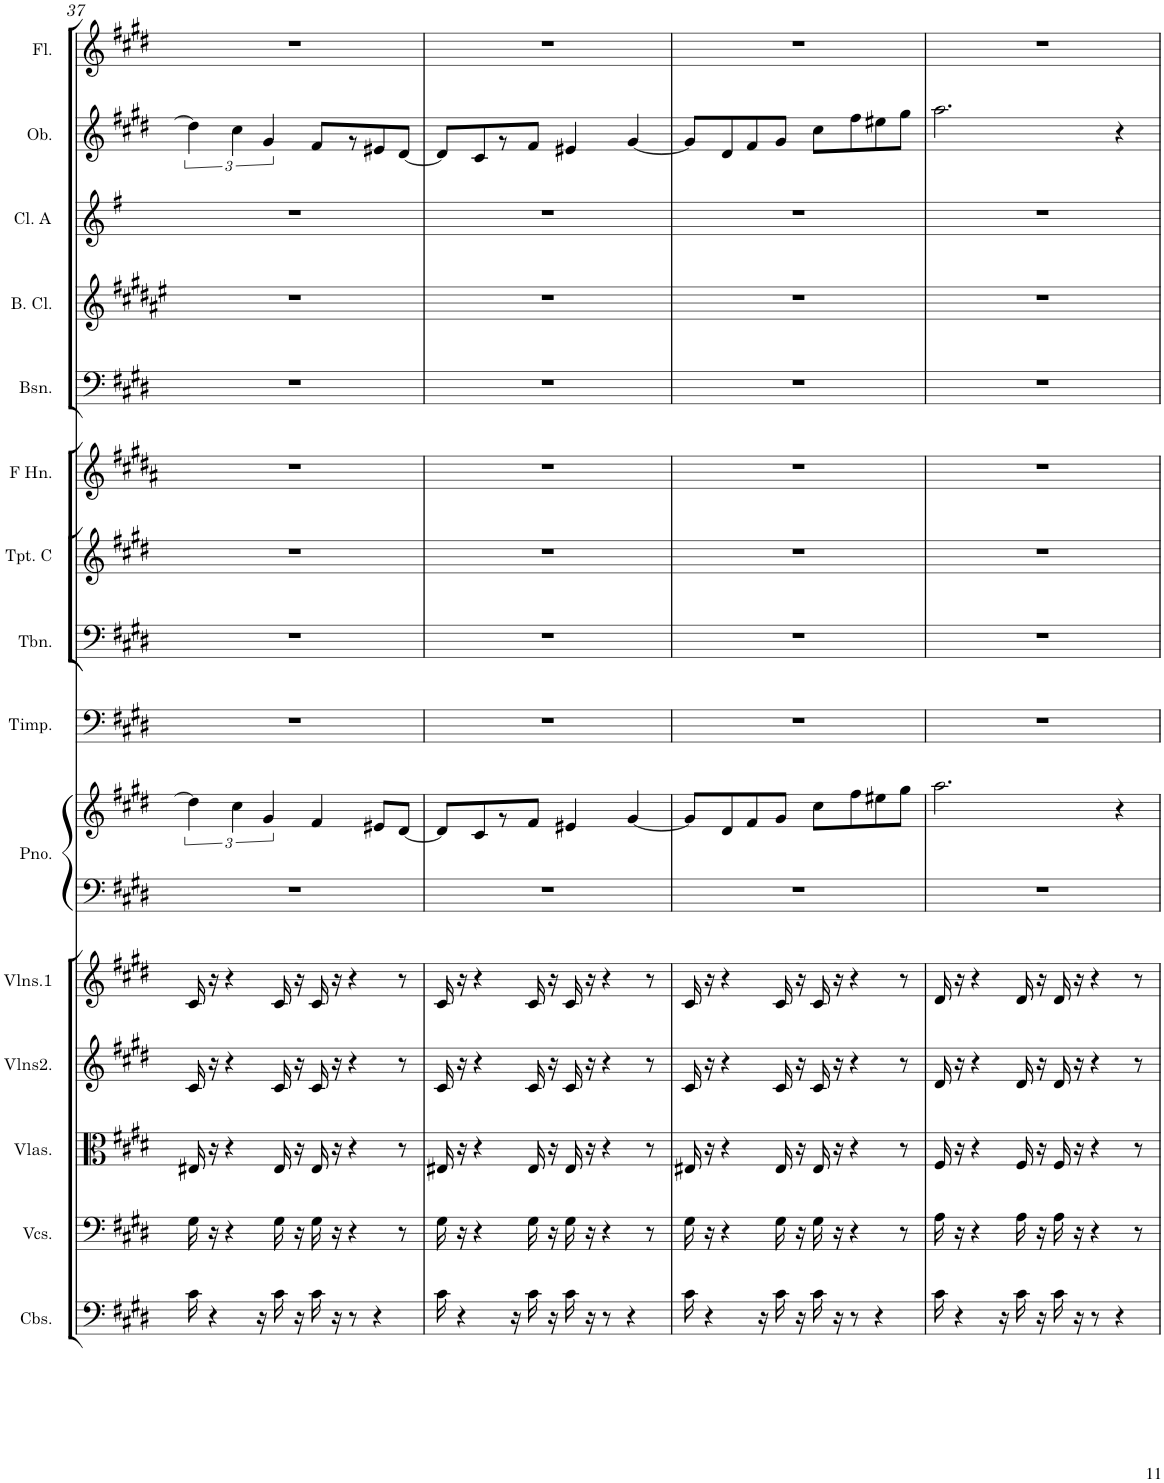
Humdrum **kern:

**kern	**kern	**kern	**kern	**kern	**kern	**kern	**kern	**kern	**kern	**kern	**kern	**kern	**kern	**kern	**kern
*part15	*part14	*part13	*part12	*part11	*part10	*part10	*part9	*part8	*part7	*part6	*part5	*part4	*part3	*part2	*part1
*staff16	*staff15	*staff14	*staff13	*staff12	*staff11	*staff10	*staff9	*staff8	*staff7	*staff6	*staff5	*staff4	*staff3	*staff2	*staff1
*I"Contrabass Section	*I"Violoncello Section	*I"Viola Section	*I"Violin Section2	*I"Violin Section1	*I"Grand Piano	*	*I"Timpani	*I"Trombone	*I"Trumpet C	*I"French Horn	*I"Bassoon	*I"Bass Clarinet	*I"Clarinet A	*I"Oboe	*I"Flute
*I'Cbs.	*I'Vcs.	*I'Vlas.	*I'Vlns2.	*I'Vlns.1	*I'Pno.	*	*I'Timp.	*I'Tbn.	*I'Tpt. C	*I'F Hn.	*I'Bsn.	*I'B. Cl.	*I'Cl. A	*I'Ob.	*I'Fl.
!!LO:PB:g=z
*clefF4	*clefF4	*clefC3	*clefG2	*clefG2	*clefF4	*clefG2	*clefF4	*clefF4	*clefG2	*clefG2	*clefF4	*clefG2	*clefG2	*clefG2	*clefG2
*Trd7c12	*	*	*	*	*	*	*	*	*Trd1c2	*Trd4c7	*	*Trd8c14	*Trd2c3	*	*
*k[f#c#g#d#]	*k[f#c#g#d#]	*k[f#c#g#d#]	*k[f#c#g#d#]	*k[f#c#g#d#]	*k[f#c#g#d#]	*k[f#c#g#d#]	*k[f#c#g#d#]	*k[f#c#g#d#]	*k[f#c#g#d#]	*k[f#c#g#d#a#]	*k[f#c#g#d#]	*k[f#c#g#d#a#e#]	*k[f#]	*k[f#c#g#d#]	*k[f#c#g#d#]
*E:	*E:	*E:	*E:	*E:	*E:	*E:	*E:	*E:	*	*	*E:	*	*	*E:	*E:
*M4/4	*M4/4	*M4/4	*M4/4	*M4/4	*M4/4	*M4/4	*M4/4	*M4/4	*M4/4	*M4/4	*M4/4	*M4/4	*M4/4	*M4/4	*M4/4
=37	=37	=37	=37	=37	=37	=37	=37	=37	=37	=37	=37	=37	=37	=37	=37
16c#\	16G#\	16E#X/	16c#/	16c#/	1r	6dd#\]	1r	1r	1r	1r	1r	1r	1r	6dd#\]	1r
4r	16r	16r	16r	16r	.	.	.	.	.	.	.	.	.	.	.
.	4r	4r	4r	4r	.	.	.	.	.	.	.	.	.	.	.
.	.	.	.	.	.	6cc#\	.	.	.	.	.	.	.	6cc#\	.
16r	.	.	.	.	.	.	.	.	.	.	.	.	.	.	.
.	.	.	.	.	.	6g#/	.	.	.	.	.	.	.	6g#/	.
16c#\	16G#\	16E#/	16c#/	16c#/	.	.	.	.	.	.	.	.	.	.	.
16r	16r	16r	16r	16r	.	.	.	.	.	.	.	.	.	.	.
16c#\	16G#\	16E#/	16c#/	16c#/	.	4f#/	.	.	.	.	.	.	.	8f#/L	.
16r	16r	16r	16r	16r	.	.	.	.	.	.	.	.	.	.	.
8r	4r	4r	4r	4r	.	.	.	.	.	.	.	.	.	8r	.
4r	.	.	.	.	.	8e#X/L	.	.	.	.	.	.	.	8e#X/	.
.	8r	8r	8r	8r	.	[8d#/J	.	.	.	.	.	.	.	[8d#/J	.
=38	=38	=38	=38	=38	=38	=38	=38	=38	=38	=38	=38	=38	=38	=38	=38
16c#\	16G#\	16E#X/	16c#/	16c#/	1r	8d#/L]	1r	1r	1r	1r	1r	1r	1r	8d#/L]	1r
4r	16r	16r	16r	16r	.	.	.	.	.	.	.	.	.	.	.
.	4r	4r	4r	4r	.	8c#/	.	.	.	.	.	.	.	8c#/	.
.	.	.	.	.	.	8r	.	.	.	.	.	.	.	8r	.
16r	.	.	.	.	.	.	.	.	.	.	.	.	.	.	.
16c#\	16G#\	16E#/	16c#/	16c#/	.	8f#/J	.	.	.	.	.	.	.	8f#/J	.
16r	16r	16r	16r	16r	.	.	.	.	.	.	.	.	.	.	.
16c#\	16G#\	16E#/	16c#/	16c#/	.	4e#X/	.	.	.	.	.	.	.	4e#X/	.
16r	16r	16r	16r	16r	.	.	.	.	.	.	.	.	.	.	.
8r	4r	4r	4r	4r	.	.	.	.	.	.	.	.	.	.	.
4r	.	.	.	.	.	[4g#/	.	.	.	.	.	.	.	[4g#/	.
.	8r	8r	8r	8r	.	.	.	.	.	.	.	.	.	.	.
=39	=39	=39	=39	=39	=39	=39	=39	=39	=39	=39	=39	=39	=39	=39	=39
16c#\	16G#\	16E#X/	16c#/	16c#/	1r	8g#/L]	1r	1r	1r	1r	1r	1r	1r	8g#/L]	1r
4r	16r	16r	16r	16r	.	.	.	.	.	.	.	.	.	.	.
.	4r	4r	4r	4r	.	8d#/	.	.	.	.	.	.	.	8d#/	.
.	.	.	.	.	.	8f#/	.	.	.	.	.	.	.	8f#/	.
16r	.	.	.	.	.	.	.	.	.	.	.	.	.	.	.
16c#\	16G#\	16E#/	16c#/	16c#/	.	8g#/J	.	.	.	.	.	.	.	8g#/J	.
16r	16r	16r	16r	16r	.	.	.	.	.	.	.	.	.	.	.
16c#\	16G#\	16E#/	16c#/	16c#/	.	8cc#\L	.	.	.	.	.	.	.	8cc#\L	.
16r	16r	16r	16r	16r	.	.	.	.	.	.	.	.	.	.	.
8r	4r	4r	4r	4r	.	8ff#\	.	.	.	.	.	.	.	8ff#\	.
4r	.	.	.	.	.	8ee#X\	.	.	.	.	.	.	.	8ee#X\	.
.	8r	8r	8r	8r	.	8gg#\J	.	.	.	.	.	.	.	8gg#\J	.
=40	=40	=40	=40	=40	=40	=40	=40	=40	=40	=40	=40	=40	=40	=40	=40
16c#\	16A\	16F#/	16d#/	16d#/	1r	2.aa\	1r	1r	1r	1r	1r	1r	1r	2.aa\	1r
4r	16r	16r	16r	16r	.	.	.	.	.	.	.	.	.	.	.
.	4r	4r	4r	4r	.	.	.	.	.	.	.	.	.	.	.
16r	.	.	.	.	.	.	.	.	.	.	.	.	.	.	.
16c#\	16A\	16F#/	16d#/	16d#/	.	.	.	.	.	.	.	.	.	.	.
16r	16r	16r	16r	16r	.	.	.	.	.	.	.	.	.	.	.
16c#\	16A\	16F#/	16d#/	16d#/	.	.	.	.	.	.	.	.	.	.	.
16r	16r	16r	16r	16r	.	.	.	.	.	.	.	.	.	.	.
8r	4r	4r	4r	4r	.	.	.	.	.	.	.	.	.	.	.
4r	.	.	.	.	.	4r	.	.	.	.	.	.	.	4r	.
.	8r	8r	8r	8r	.	.	.	.	.	.	.	.	.	.	.
=	=	=	=	=	=	=	=	=	=	=	=	=	=	=	=
*-	*-	*-	*-	*-	*-	*-	*-	*-	*-	*-	*-	*-	*-	*-	*-
